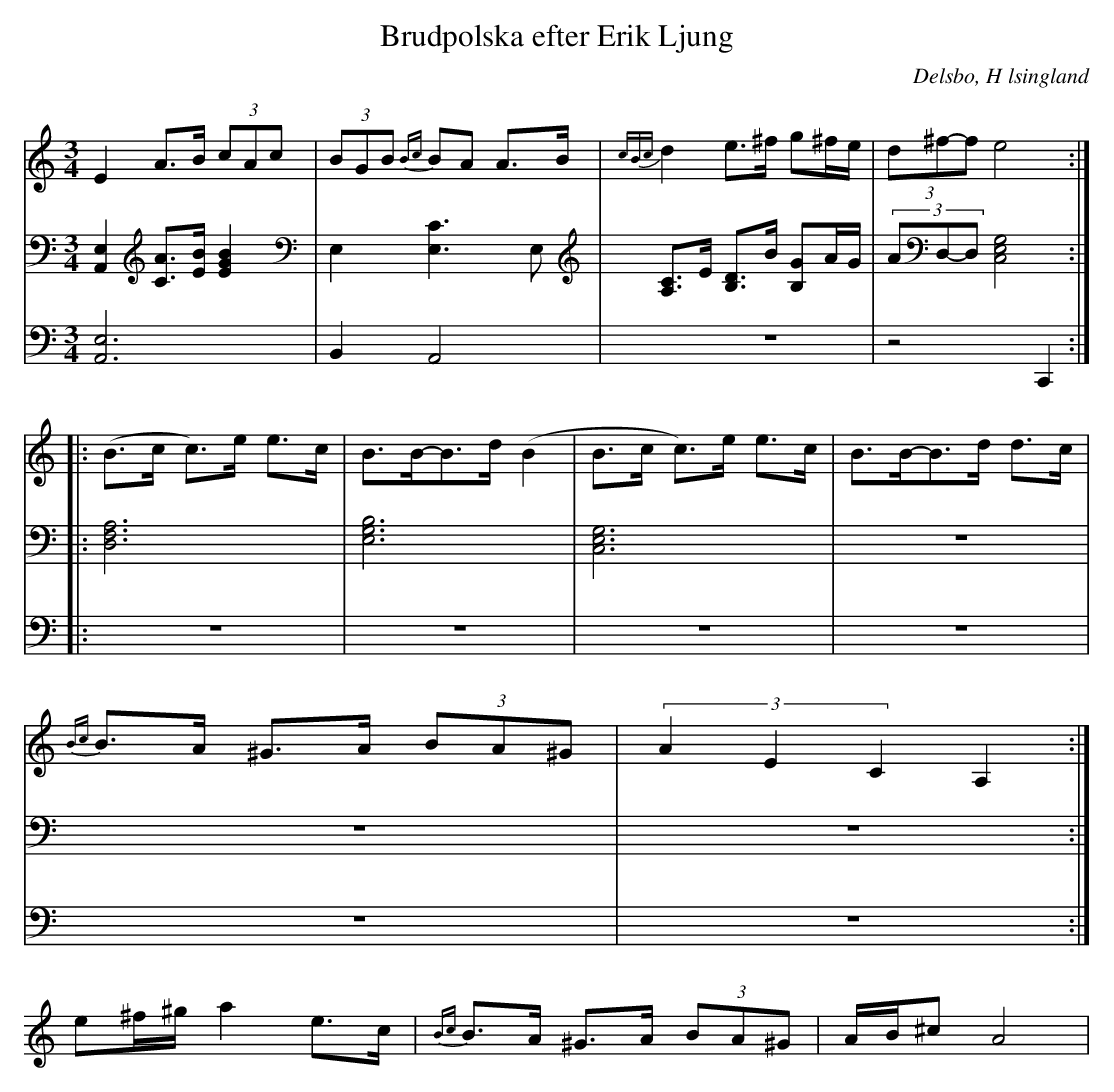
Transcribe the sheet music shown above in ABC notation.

X:1
T: Brudpolska efter Erik Ljung
Q: 105
O: Delsbo, H lsingland
M: 3/4
L: 1/8
K: Am
V:1
V:2
V:3 Merge
V:1
E2 A>B (3cAc| (3BGB {Bc}BA A>B|{cBc}d2 e>^f g^f/e/|(3d^f-f e4 :|
|:(B>c c)>e e>c|B>B-B>d (B2|B>c c)>e e>c|B>B-B>d d>c|
{Bc}B>A ^G>A (3BA^G|(3A2E2C2 A,2:|
e^f/^g/ a2 e>c|{Bc}B>A ^G>A (3BA^G|A/B/^c A4|
V:2
[A,,2E,2] [AC]>[BE] [B2E2G2]|E,2 [C3E,3]E,|[A,C]>E [B,D]>B [B,G]A/G/|(3AD,-D, [E,4G,4C,4]:|
|:[D,6F,6A,6]|[E,6G,6B,6]|[E,6G,6C,6]|z6|
z6|z6:|
V:3
[A,,6E,6]|B,,2 A,,4|z6|z4 C,,2:|
|:z6|z6|z6|z6|
z6|z6:|
